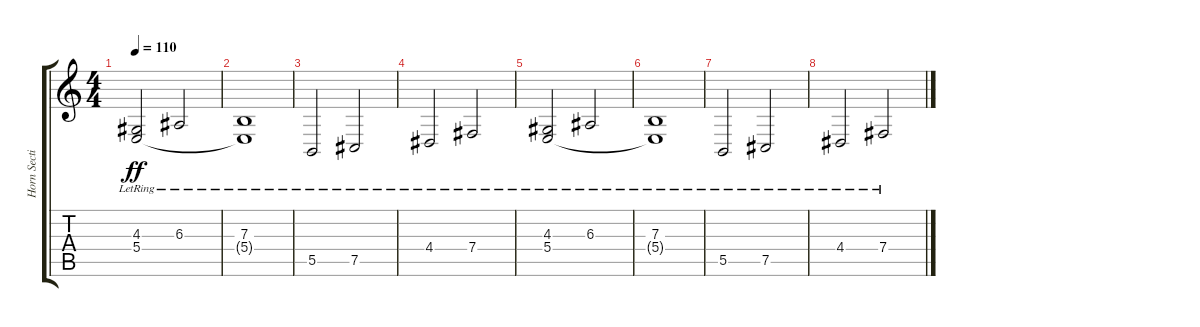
\track ("Horn Section" "Horn Secti") {instrument frenchhorn}
\staff {score tabs}
\tuning (Db4 Ab3 E3 B2 Gb2 Db2) {hide}
\ts (4 4)
\tempo 110
\clef g2
\ks c
(4.3{lr} 5.4{lr}).2{dy ff} 6.3{lr}.2 |
(7.3{lr} 5.4{t}).1 |
5.5{lr}.2 7.5{lr}.2 |
4.4{lr}.2 7.4{lr}.2 |
(4.3{lr} 5.4{lr}).2 6.3{lr}.2 |
(7.3{lr} 5.4{t}).1 |
5.5{lr}.2 7.5{lr}.2 |
4.4{lr}.2 7.4{lr}.2
